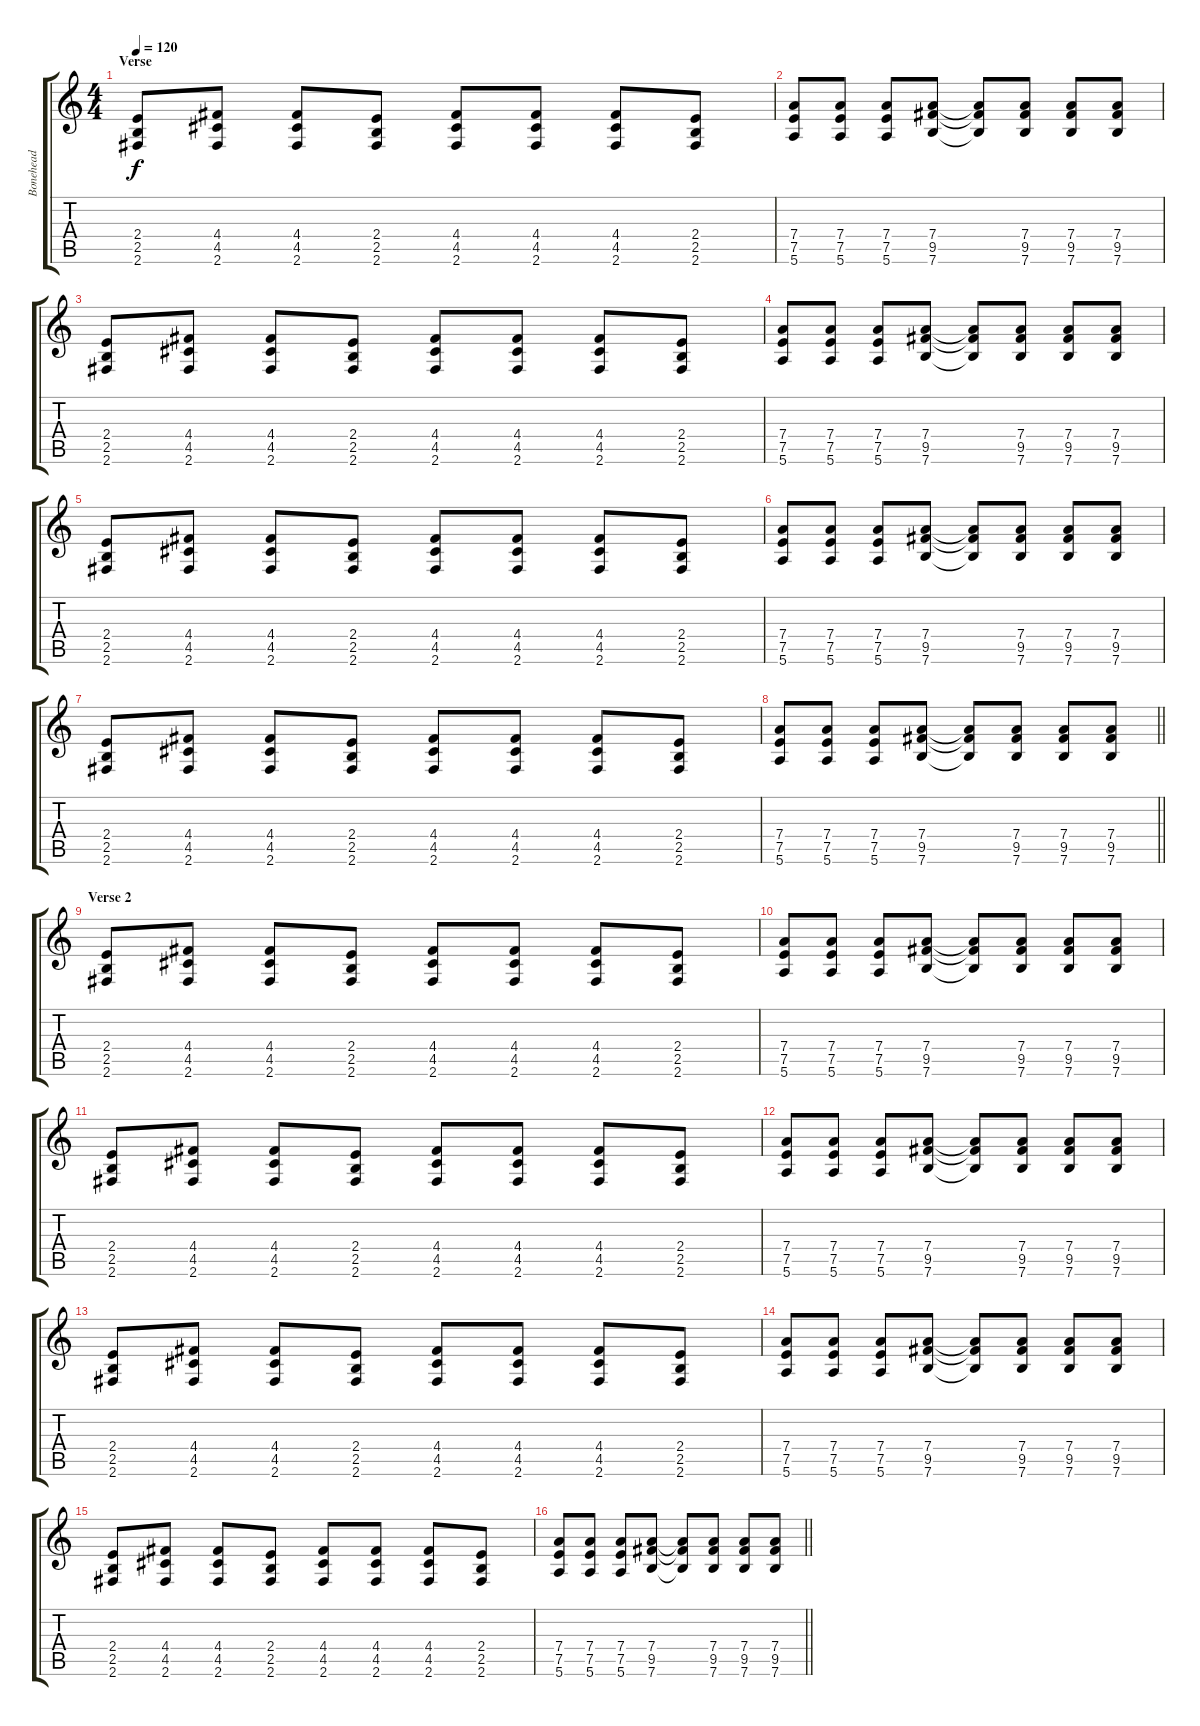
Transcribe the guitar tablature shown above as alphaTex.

\track ("Bonehead" "Bonehead") {instrument overdrivenguitar}
\staff {score tabs}
\tuning (E4 B3 G3 D3 A2 E2) {hide}
\ts (4 4)
\section ("" "Verse")
\tempo 120
\clef g2
\ks c
(2.4 2.5 2.6).8{dy f} (4.4 4.5 2.6).8 (4.4 4.5 2.6).8 (2.4 2.5 2.6).8 (4.4 4.5 2.6).8 (4.4 4.5 2.6).8 (4.4 4.5 2.6).8 (2.4 2.5 2.6).8 |
(7.4 7.5 5.6).8 (7.4 7.5 5.6).8 (7.4 7.5 5.6).8 (7.4 9.5 7.6).8 (7.4{t} 9.5{t} 7.6{t}).8 (7.4 9.5 7.6).8 (7.4 9.5 7.6).8 (7.4 9.5 7.6).8 |
(2.4 2.5 2.6).8 (4.4 4.5 2.6).8 (4.4 4.5 2.6).8 (2.4 2.5 2.6).8 (4.4 4.5 2.6).8 (4.4 4.5 2.6).8 (4.4 4.5 2.6).8 (2.4 2.5 2.6).8 |
(7.4 7.5 5.6).8 (7.4 7.5 5.6).8 (7.4 7.5 5.6).8 (7.4 9.5 7.6).8 (7.4{t} 9.5{t} 7.6{t}).8 (7.4 9.5 7.6).8 (7.4 9.5 7.6).8 (7.4 9.5 7.6).8 |
(2.4 2.5 2.6).8 (4.4 4.5 2.6).8 (4.4 4.5 2.6).8 (2.4 2.5 2.6).8 (4.4 4.5 2.6).8 (4.4 4.5 2.6).8 (4.4 4.5 2.6).8 (2.4 2.5 2.6).8 |
(7.4 7.5 5.6).8 (7.4 7.5 5.6).8 (7.4 7.5 5.6).8 (7.4 9.5 7.6).8 (7.4{t} 9.5{t} 7.6{t}).8 (7.4 9.5 7.6).8 (7.4 9.5 7.6).8 (7.4 9.5 7.6).8 |
(2.4 2.5 2.6).8 (4.4 4.5 2.6).8 (4.4 4.5 2.6).8 (2.4 2.5 2.6).8 (4.4 4.5 2.6).8 (4.4 4.5 2.6).8 (4.4 4.5 2.6).8 (2.4 2.5 2.6).8 |
\barLineRight lightlight
(7.4 7.5 5.6).8 (7.4 7.5 5.6).8 (7.4 7.5 5.6).8 (7.4 9.5 7.6).8 (7.4{t} 9.5{t} 7.6{t}).8 (7.4 9.5 7.6).8 (7.4 9.5 7.6).8 (7.4 9.5 7.6).8 |
\section ("" "Verse 2")
(2.4 2.5 2.6).8 (4.4 4.5 2.6).8 (4.4 4.5 2.6).8 (2.4 2.5 2.6).8 (4.4 4.5 2.6).8 (4.4 4.5 2.6).8 (4.4 4.5 2.6).8 (2.4 2.5 2.6).8 |
(7.4 7.5 5.6).8 (7.4 7.5 5.6).8 (7.4 7.5 5.6).8 (7.4 9.5 7.6).8 (7.4{t} 9.5{t} 7.6{t}).8 (7.4 9.5 7.6).8 (7.4 9.5 7.6).8 (7.4 9.5 7.6).8 |
(2.4 2.5 2.6).8 (4.4 4.5 2.6).8 (4.4 4.5 2.6).8 (2.4 2.5 2.6).8 (4.4 4.5 2.6).8 (4.4 4.5 2.6).8 (4.4 4.5 2.6).8 (2.4 2.5 2.6).8 |
(7.4 7.5 5.6).8 (7.4 7.5 5.6).8 (7.4 7.5 5.6).8 (7.4 9.5 7.6).8 (7.4{t} 9.5{t} 7.6{t}).8 (7.4 9.5 7.6).8 (7.4 9.5 7.6).8 (7.4 9.5 7.6).8 |
(2.4 2.5 2.6).8 (4.4 4.5 2.6).8 (4.4 4.5 2.6).8 (2.4 2.5 2.6).8 (4.4 4.5 2.6).8 (4.4 4.5 2.6).8 (4.4 4.5 2.6).8 (2.4 2.5 2.6).8 |
(7.4 7.5 5.6).8 (7.4 7.5 5.6).8 (7.4 7.5 5.6).8 (7.4 9.5 7.6).8 (7.4{t} 9.5{t} 7.6{t}).8 (7.4 9.5 7.6).8 (7.4 9.5 7.6).8 (7.4 9.5 7.6).8 |
(2.4 2.5 2.6).8 (4.4 4.5 2.6).8 (4.4 4.5 2.6).8 (2.4 2.5 2.6).8 (4.4 4.5 2.6).8 (4.4 4.5 2.6).8 (4.4 4.5 2.6).8 (2.4 2.5 2.6).8 |
\barLineRight lightlight
(7.4 7.5 5.6).8 (7.4 7.5 5.6).8 (7.4 7.5 5.6).8 (7.4 9.5 7.6).8 (7.4{t} 9.5{t} 7.6{t}).8 (7.4 9.5 7.6).8 (7.4 9.5 7.6).8 (7.4 9.5 7.6).8
